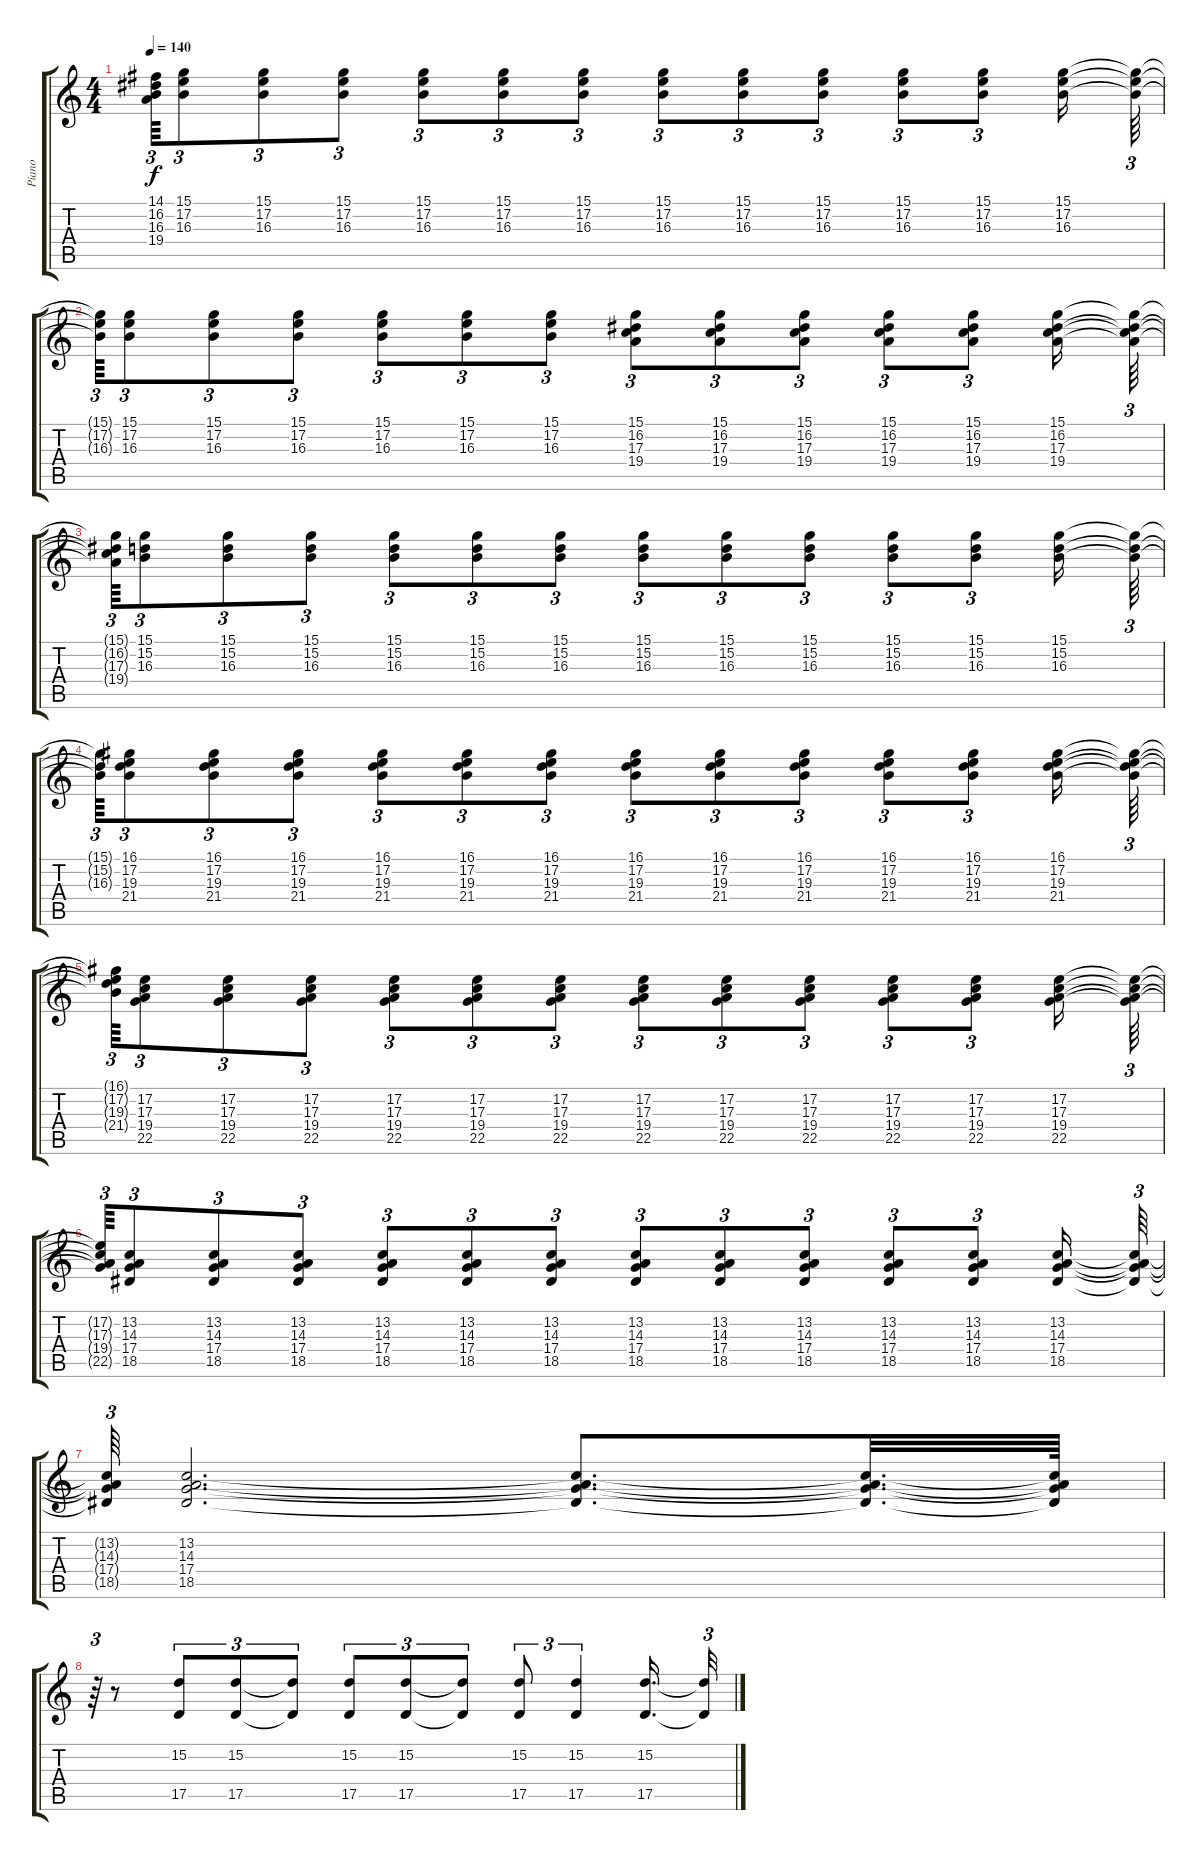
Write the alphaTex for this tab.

\track ("Piano" "Piano") {instrument brightacousticpiano}
\staff {score tabs}
\tuning (E4 B3 G3 D3 A2 E2) {hide}
\ts (4 4)
\tempo 140
\clef g2
\ks c
(14.1{t} 16.2{t} 16.3{t} 19.4{t}).64{tu (3 2) dy f} (15.1 17.2 16.3).8{tu (3 2)} (15.1 17.2 16.3).8{tu (3 2)} (15.1 17.2 16.3).8{tu (3 2)} (15.1 17.2 16.3).8{tu (3 2)} (15.1 17.2 16.3).8{tu (3 2)} (15.1 17.2 16.3).8{tu (3 2)} (15.1 17.2 16.3).8{tu (3 2)} (15.1 17.2 16.3).8{tu (3 2)} (15.1 17.2 16.3).8{tu (3 2)} (15.1 17.2 16.3).8{tu (3 2)} (15.1 17.2 16.3).8{tu (3 2)} (15.1 17.2 16.3).16 (15.1{t} 17.2{t} 16.3{t}).64{tu (3 2)} |
(15.1{t} 17.2{t} 16.3{t}).64{tu (3 2)} (15.1 17.2 16.3).8{tu (3 2)} (15.1 17.2 16.3).8{tu (3 2)} (15.1 17.2 16.3).8{tu (3 2)} (15.1 17.2 16.3).8{tu (3 2)} (15.1 17.2 16.3).8{tu (3 2)} (15.1 17.2 16.3).8{tu (3 2)} (15.1 16.2 17.3 19.4).8{tu (3 2)} (15.1 16.2 17.3 19.4).8{tu (3 2)} (15.1 16.2 17.3 19.4).8{tu (3 2)} (15.1 16.2 17.3 19.4).8{tu (3 2)} (15.1 16.2 17.3 19.4).8{tu (3 2)} (15.1 16.2 17.3 19.4).16 (15.1{t} 16.2{t} 17.3{t} 19.4{t}).64{tu (3 2)} |
(15.1{t} 16.2{t} 17.3{t} 19.4{t}).64{tu (3 2)} (15.1 15.2 16.3).8{tu (3 2)} (15.1 15.2 16.3).8{tu (3 2)} (15.1 15.2 16.3).8{tu (3 2)} (15.1 15.2 16.3).8{tu (3 2)} (15.1 15.2 16.3).8{tu (3 2)} (15.1 15.2 16.3).8{tu (3 2)} (15.1 15.2 16.3).8{tu (3 2)} (15.1 15.2 16.3).8{tu (3 2)} (15.1 15.2 16.3).8{tu (3 2)} (15.1 15.2 16.3).8{tu (3 2)} (15.1 15.2 16.3).8{tu (3 2)} (15.1 15.2 16.3).16 (15.1{t} 15.2{t} 16.3{t}).64{tu (3 2)} |
(15.1{t} 15.2{t} 16.3{t}).64{tu (3 2)} (16.1 17.2 19.3 21.4).8{tu (3 2)} (16.1 17.2 19.3 21.4).8{tu (3 2)} (16.1 17.2 19.3 21.4).8{tu (3 2)} (16.1 17.2 19.3 21.4).8{tu (3 2)} (16.1 17.2 19.3 21.4).8{tu (3 2)} (16.1 17.2 19.3 21.4).8{tu (3 2)} (16.1 17.2 19.3 21.4).8{tu (3 2)} (16.1 17.2 19.3 21.4).8{tu (3 2)} (16.1 17.2 19.3 21.4).8{tu (3 2)} (16.1 17.2 19.3 21.4).8{tu (3 2)} (16.1 17.2 19.3 21.4).8{tu (3 2)} (16.1 17.2 19.3 21.4).16 (16.1{t} 17.2{t} 19.3{t} 21.4{t}).64{tu (3 2)} |
(16.1{t} 17.2{t} 19.3{t} 21.4{t}).64{tu (3 2)} (17.2 17.3 19.4 22.5).8{tu (3 2)} (17.2 17.3 19.4 22.5).8{tu (3 2)} (17.2 17.3 19.4 22.5).8{tu (3 2)} (17.2 17.3 19.4 22.5).8{tu (3 2)} (17.2 17.3 19.4 22.5).8{tu (3 2)} (17.2 17.3 19.4 22.5).8{tu (3 2)} (17.2 17.3 19.4 22.5).8{tu (3 2)} (17.2 17.3 19.4 22.5).8{tu (3 2)} (17.2 17.3 19.4 22.5).8{tu (3 2)} (17.2 17.3 19.4 22.5).8{tu (3 2)} (17.2 17.3 19.4 22.5).8{tu (3 2)} (17.2 17.3 19.4 22.5).16 (17.2{t} 17.3{t} 19.4{t} 22.5{t}).64{tu (3 2)} |
(17.2{t} 17.3{t} 19.4{t} 22.5{t}).64{tu (3 2)} (13.2 14.3 17.4 18.5).8{tu (3 2)} (13.2 14.3 17.4 18.5).8{tu (3 2)} (13.2 14.3 17.4 18.5).8{tu (3 2)} (13.2 14.3 17.4 18.5).8{tu (3 2)} (13.2 14.3 17.4 18.5).8{tu (3 2)} (13.2 14.3 17.4 18.5).8{tu (3 2)} (13.2 14.3 17.4 18.5).8{tu (3 2)} (13.2 14.3 17.4 18.5).8{tu (3 2)} (13.2 14.3 17.4 18.5).8{tu (3 2)} (13.2 14.3 17.4 18.5).8{tu (3 2)} (13.2 14.3 17.4 18.5).8{tu (3 2)} (13.2 14.3 17.4 18.5).16 (13.2{t} 14.3{t} 17.4{t} 18.5{t}).64{tu (3 2)} |
(13.2{t} 14.3{t} 17.4{t} 18.5{t}).64{tu (3 2)} (13.2 14.3 17.4 18.5).2{d} (13.2{t} 14.3{t} 17.4{t} 18.5{t}).8{d} (13.2{t} 14.3{t} 17.4{t} 18.5{t}).32{d} (13.2{t} 14.3{t} 17.4{t} 18.5{t}).64 |
r.64{tu (3 2)} r.8 (15.2 17.5).8{tu (3 2)} (15.2 17.5).8{tu (3 2)} (15.2{t} 17.5{t}).8{tu (3 2)} (15.2 17.5).8{tu (3 2)} (15.2 17.5).8{tu (3 2)} (15.2{t} 17.5{t}).8{tu (3 2)} (15.2 17.5).8{tu (3 2)} (15.2 17.5).4{tu (3 2)} (15.2 17.5).16{d} (15.2{t} 17.5{t}).32{tu (3 2)}
